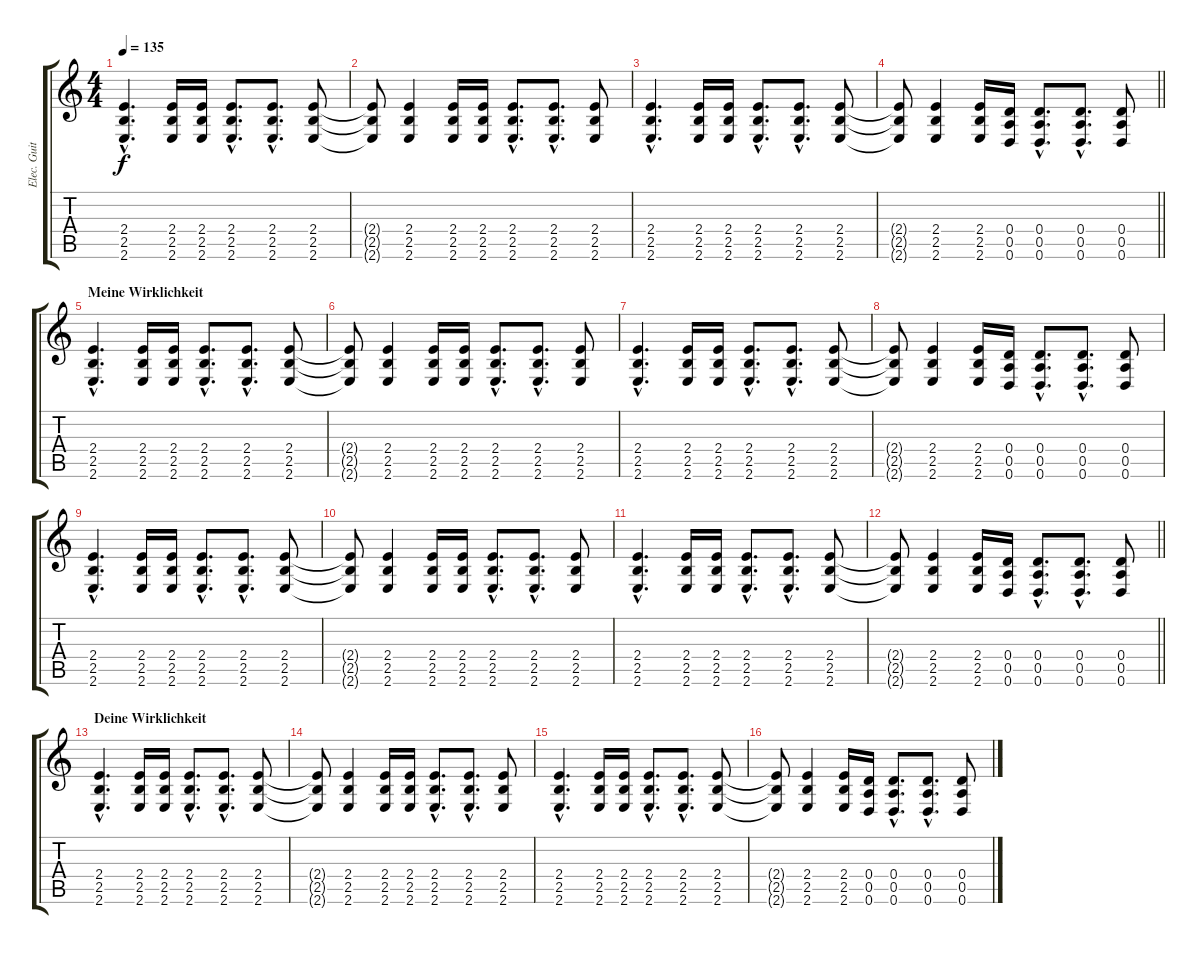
\track ("Elec. Guitar Jazz" "Elec. Guit") {instrument overdrivenguitar}
\staff {score tabs}
\tuning (E4 B3 G3 D3 A2 D2) {hide}
\ts (4 4)
\tempo 135
\clef g2
\ks c
(2.4{hac} 2.5{hac} 2.6{hac}).4{d dy f} (2.4 2.5 2.6).16 (2.4 2.5 2.6).16 (2.4{hac} 2.5{hac} 2.6{hac}).8{d} (2.4{hac} 2.5{hac} 2.6{hac}).8{d} (2.4 2.5 2.6).8 |
(2.4{t} 2.5{t} 2.6{t}).8 (2.4 2.5 2.6).4 (2.4 2.5 2.6).16 (2.4 2.5 2.6).16 (2.4{hac} 2.5{hac} 2.6{hac}).8{d} (2.4{hac} 2.5{hac} 2.6{hac}).8{d} (2.4 2.5 2.6).8 |
(2.4{hac} 2.5{hac} 2.6{hac}).4{d} (2.4 2.5 2.6).16 (2.4 2.5 2.6).16 (2.4{hac} 2.5{hac} 2.6{hac}).8{d} (2.4{hac} 2.5{hac} 2.6{hac}).8{d} (2.4 2.5 2.6).8 |
\barLineRight lightlight
(2.4{t} 2.5{t} 2.6{t}).8 (2.4 2.5 2.6).4 (2.4 2.5 2.6).16 (0.4 0.5 0.6).16 (0.4{hac} 0.5{hac} 0.6{hac}).8{d} (0.4{hac} 0.5{hac} 0.6{hac}).8{d} (0.4 0.5 0.6).8 |
\section ("" "Meine Wirklichkeit")
(2.4{hac} 2.5{hac} 2.6{hac}).4{d} (2.4 2.5 2.6).16 (2.4 2.5 2.6).16 (2.4{hac} 2.5{hac} 2.6{hac}).8{d} (2.4{hac} 2.5{hac} 2.6{hac}).8{d} (2.4 2.5 2.6).8 |
(2.4{t} 2.5{t} 2.6{t}).8 (2.4 2.5 2.6).4 (2.4 2.5 2.6).16 (2.4 2.5 2.6).16 (2.4{hac} 2.5{hac} 2.6{hac}).8{d} (2.4{hac} 2.5{hac} 2.6{hac}).8{d} (2.4 2.5 2.6).8 |
(2.4{hac} 2.5{hac} 2.6{hac}).4{d} (2.4 2.5 2.6).16 (2.4 2.5 2.6).16 (2.4{hac} 2.5{hac} 2.6{hac}).8{d} (2.4{hac} 2.5{hac} 2.6{hac}).8{d} (2.4 2.5 2.6).8 |
(2.4{t} 2.5{t} 2.6{t}).8 (2.4 2.5 2.6).4 (2.4 2.5 2.6).16 (0.4 0.5 0.6).16 (0.4{hac} 0.5{hac} 0.6{hac}).8{d} (0.4{hac} 0.5{hac} 0.6{hac}).8{d} (0.4 0.5 0.6).8 |
(2.4{hac} 2.5{hac} 2.6{hac}).4{d} (2.4 2.5 2.6).16 (2.4 2.5 2.6).16 (2.4{hac} 2.5{hac} 2.6{hac}).8{d} (2.4{hac} 2.5{hac} 2.6{hac}).8{d} (2.4 2.5 2.6).8 |
(2.4{t} 2.5{t} 2.6{t}).8 (2.4 2.5 2.6).4 (2.4 2.5 2.6).16 (2.4 2.5 2.6).16 (2.4{hac} 2.5{hac} 2.6{hac}).8{d} (2.4{hac} 2.5{hac} 2.6{hac}).8{d} (2.4 2.5 2.6).8 |
(2.4{hac} 2.5{hac} 2.6{hac}).4{d} (2.4 2.5 2.6).16 (2.4 2.5 2.6).16 (2.4{hac} 2.5{hac} 2.6{hac}).8{d} (2.4{hac} 2.5{hac} 2.6{hac}).8{d} (2.4 2.5 2.6).8 |
\barLineRight lightlight
(2.4{t} 2.5{t} 2.6{t}).8 (2.4 2.5 2.6).4 (2.4 2.5 2.6).16 (0.4 0.5 0.6).16 (0.4{hac} 0.5{hac} 0.6{hac}).8{d} (0.4{hac} 0.5{hac} 0.6{hac}).8{d} (0.4 0.5 0.6).8 |
\section ("" "Deine Wirklichkeit")
(2.4{hac} 2.5{hac} 2.6{hac}).4{d} (2.4 2.5 2.6).16 (2.4 2.5 2.6).16 (2.4{hac} 2.5{hac} 2.6{hac}).8{d} (2.4{hac} 2.5{hac} 2.6{hac}).8{d} (2.4 2.5 2.6).8 |
(2.4{t} 2.5{t} 2.6{t}).8 (2.4 2.5 2.6).4 (2.4 2.5 2.6).16 (2.4 2.5 2.6).16 (2.4{hac} 2.5{hac} 2.6{hac}).8{d} (2.4{hac} 2.5{hac} 2.6{hac}).8{d} (2.4 2.5 2.6).8 |
(2.4{hac} 2.5{hac} 2.6{hac}).4{d} (2.4 2.5 2.6).16 (2.4 2.5 2.6).16 (2.4{hac} 2.5{hac} 2.6{hac}).8{d} (2.4{hac} 2.5{hac} 2.6{hac}).8{d} (2.4 2.5 2.6).8 |
(2.4{t} 2.5{t} 2.6{t}).8 (2.4 2.5 2.6).4 (2.4 2.5 2.6).16 (0.4 0.5 0.6).16 (0.4{hac} 0.5{hac} 0.6{hac}).8{d} (0.4{hac} 0.5{hac} 0.6{hac}).8{d} (0.4 0.5 0.6).8
